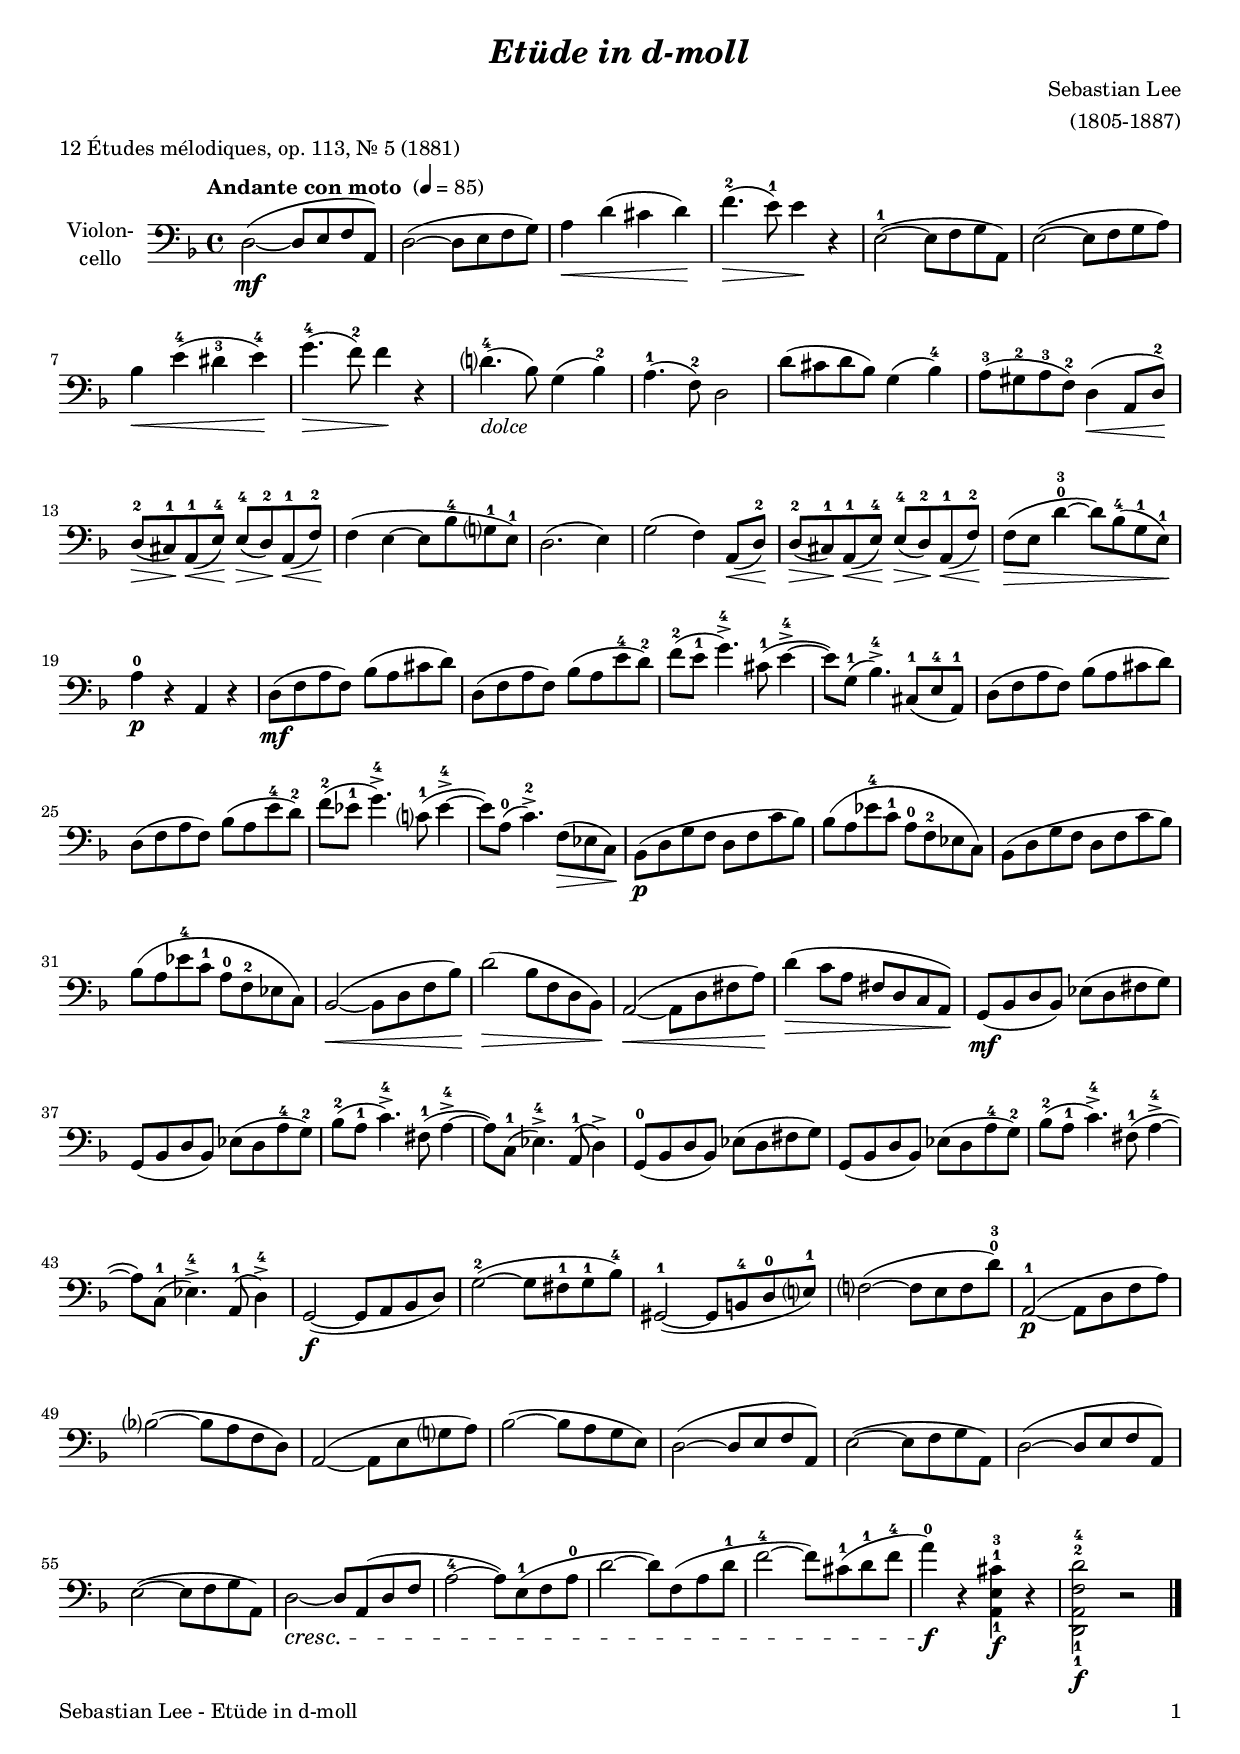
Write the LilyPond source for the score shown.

\version "2.24.1"
\include "deutsch.ly"

#(set-global-staff-size 18)

\header {
  title     = \markup \bold \italic "Etüde in d-moll"
  composer  = "Sebastian Lee"
  arranger  = "(1805-1887)"
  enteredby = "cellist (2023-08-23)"
  piece     = "12 Études mélodiques, op. 113, Nr. 5 (1881)"
}

voiceconsts = {
  \key d \minor
  \time 4/4
  \clef "bass"
%  \numericTimeSignature
  \compressEmptyMeasures
  % Set default beaming for all staves
%  \set Timing.beamExceptions = #'()
%  \set Timing.baseMoment     = #(ly:make-moment 1 4)
%  \set Timing.beatStructure  = #'(1 1 1)
  \tempo "Andante con moto " 4=85
}

mist = "string ensemble 1"
mivl = "violin"
miba = "cello"
mipz = "pizzicato strings"

dolc = \markup \italic "dolce"
podi = \mark \markup \box \italic "poco dim."
rit  = \mark \markup \box \italic "rit."

va = \relative c {
  \voiceconsts

  d2(~\mf d8 e f a,)
  d2(~ d8 e f g)
  a4\< d( cis d)\!
  f4.(-2\> e8)-1 e4\! r

  e,2(~-1 e8 f g a,)
  e'2(~ e8 f g a)
  b4\< e(-4 dis-3 e)-4\!
  g4.(-4\> f8)-2 f4\! r

  d?4.(-4_\dolc b8) g4( b)-2
  a4.(-1 f8)-2 d2
  d'8( cis d b) g4( b)-4
  a8(-3 gis-2 a-3 f)-2 d4(\< a8 d)-2\!

  d(-2\> cis)-1\! a(-1\< e')-4\! e(-4\> d)-2\! a(-1\< f')-2\!
  f4( e~ e8 b'-4 g?-1 e)-1
  d2.( e4)
  g2( f4) a,8(\< d)-2\!

  d(-2\> cis)-1\! a(-1\< e')-4\! e(-4\> d)-2\! a(-1\< f')-2\!
  f(\> e d'4~-0-3 d8) b(-4 g-1 e)-1\!
  a4-0\p r a, r
  d8(\mf f a f) b( a cis d)

  d,( f a f) b( a e'-4 d)-2
  f(-2 e-1 g4.)-4-> cis,8(-1 e4-4~->
  e8) g,(-1 b4.)-4-> cis,8(-1 e-4 a,)-1
  d( f a f) b( a cis d)

  d,( f a f) b( a e'-4 d)-2
  f(-2 es-1 g4.)-4-> c,?8(-1 es4~-4->
  es8) a,(-0 c4.)-2-> f,8(\> es c)\!
  b(\p d g f d f c' b)

  b( a es'-4 c-1 a-0 f-2 es c)
  b( d g f d f c' b)
  b( a es'-4 c-1 a-0 f-2 es c)

  b2(~\< b8 d f b)\!
  d2(\> b8 f d b)\!
  a2(~\< a8 d fis a)\!
  d4(\> c8 a fis d c a)\!

  g(\mf b d b) es( d fis g)
  g,( b d b) es( d a'-4 g)-2
  b(-2 a-1 c4.)-4-> fis,8(-1 a4~-4->

  a8) c,(-1 es4.)-4-> a,8(-1 d4)->
  g,8(-0 b d b) es( d fis g)
  g,( b d b) es( d a'-4 g)-2

  b(-2 a-1 c4.)-4-> fis,8(-1 a4~-4->
  a8) c,(-1 es4.)-4-> a,8(-1 d4)-4->
  g,2(~\f g8 a b d)
  g2(~-2 g8 fis-1 g-1 b)-4


  gis,2(~-1 gis8 h-4 d-0 e?-1)
  f?2(~ f8 e f d')-0-3
  a,2(~-1\p a8 d f a)
  b?2(~ b8 a f d)

  a2(~ a8 e' g? a)
  b2(~ b8 a g e)
  d2(~ d8 e f a,)
  e'2(~ e8 f g a,)

  d2(~ d8 e f a,)
  e'2(~ e8 f g a,)
  d2~\cresc d8 a( d f
  a2~-4 a8) e(-1 f a-0

  d2~ d8) f,( a d-1
  f2~-4 f8) cis(-1 d-1 f-4
  a4)-0\f r <a,,-1 e'-1 cis'-3>\f r
  <d,-1 a'-1 f'-2 d'-4>2\f r \bar "|."
}


music = \new StaffGroup <<
      \new Staff {
	\set Staff.midiInstrument = \miba
	\set Staff.instrumentName = \markup \center-column { "Violon-" "cello" }
	\transpose d d { \va }
      }
>>

\book {
   \paper {
    print-page-number = ##t
    print-first-page-number = ##t
    ragged-last-bottom = ##f
    oddHeaderMarkup = \markup \null
    evenHeaderMarkup = \markup \null
    oddFooterMarkup = \markup {
      \fill-line {
        \if \should-print-page-number
        "Sebastian Lee - Etüde in d-moll" \fromproperty #'page:page-number-string
      }
    }
    evenFooterMarkup = \oddFooterMarkup
  } \score {
    \music
    \layout {}
  }

  \score {
    \unfoldRepeats \music

    \midi {
      \context {
        \Score
      }
    }
  }
}